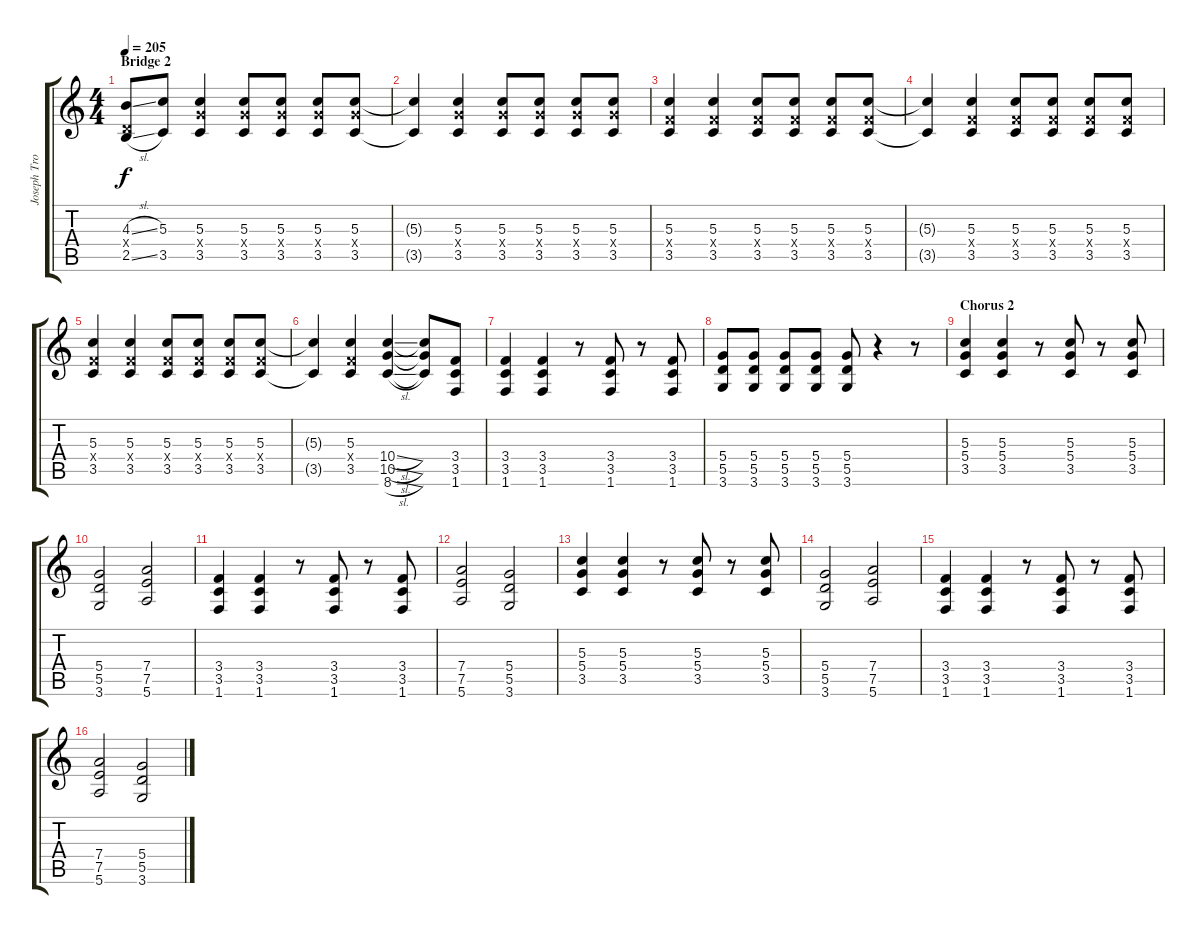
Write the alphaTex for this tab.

\track ("Joseph Trohman (Lead Guitar)" "Joseph Tro") {instrument distortionguitar}
\staff {score tabs}
\tuning (E4 B3 G3 D3 A2 E2) {hide}
\ts (4 4)
\section ("" "Bridge 2")
\tempo 205
\clef g2
\ks c
(4.3{sl} 0.4{x} 2.5{sl}).8{dy f} (5.3 3.5).8 (5.3 5.4{x} 3.5).4 (5.3 5.4{x} 3.5).8 (5.3 5.4{x} 3.5).8 (5.3 5.4{x} 3.5).8 (5.3 5.4{x} 3.5).8 |
(5.3{t} 3.5{t}).4 (5.3 5.4{x} 3.5).4 (5.3 5.4{x} 3.5).8 (5.3 5.4{x} 3.5).8 (5.3 5.4{x} 3.5).8 (5.3 5.4{x} 3.5).8 |
(5.3 3.4{x} 3.5).4 (5.3 3.4{x} 3.5).4 (5.3 3.4{x} 3.5).8 (5.3 3.4{x} 3.5).8 (5.3 3.4{x} 3.5).8 (5.3 3.4{x} 3.5).8 |
(5.3{t} 3.5{t}).4 (5.3 3.4{x} 3.5).4 (5.3 3.4{x} 3.5).8 (5.3 3.4{x} 3.5).8 (5.3 3.4{x} 3.5).8 (5.3 3.4{x} 3.5).8 |
(5.3 3.4{x} 3.5).4 (5.3 3.4{x} 3.5).4 (5.3 3.4{x} 3.5).8 (5.3 3.4{x} 3.5).8 (5.3 3.4{x} 3.5).8 (5.3 3.4{x} 3.5).8 |
(5.3{t} 3.5{t}).4 (5.3 3.4{x} 3.5).4 (10.4{sl} 10.5{sl} 8.6{sl}).4{volume 14} (10.4{t} 10.5{t} 8.6{t}).8 (3.4 3.5 1.6).8 |
(3.4 3.5 1.6).4{volume 14} (3.4 3.5 1.6).4 r.8 (3.4 3.5 1.6).8 r.8 (3.4 3.5 1.6).8 |
(5.4 5.5 3.6).8{volume 14} (5.4 5.5 3.6).8 (5.4 5.5 3.6).8 (5.4 5.5 3.6).8 (5.4 5.5 3.6).8 r.4 r.8 |
\section ("" "Chorus 2")
(5.3 5.4 3.5).4{volume 14} (5.3 5.4 3.5).4 r.8 (5.3 5.4 3.5).8 r.8 (5.3 5.4 3.5).8 |
(5.4 5.5 3.6).2{volume 14} (7.4 7.5 5.6).2 |
(3.4 3.5 1.6).4{volume 14} (3.4 3.5 1.6).4 r.8 (3.4 3.5 1.6).8 r.8 (3.4 3.5 1.6).8 |
(7.4 7.5 5.6).2{volume 14} (5.4 5.5 3.6).2 |
(5.3 5.4 3.5).4{volume 14} (5.3 5.4 3.5).4 r.8 (5.3 5.4 3.5).8 r.8 (5.3 5.4 3.5).8 |
(5.4 5.5 3.6).2{volume 14} (7.4 7.5 5.6).2 |
(3.4 3.5 1.6).4{volume 14} (3.4 3.5 1.6).4 r.8 (3.4 3.5 1.6).8 r.8 (3.4 3.5 1.6).8 |
(7.4 7.5 5.6).2{volume 14} (5.4 5.5 3.6).2
